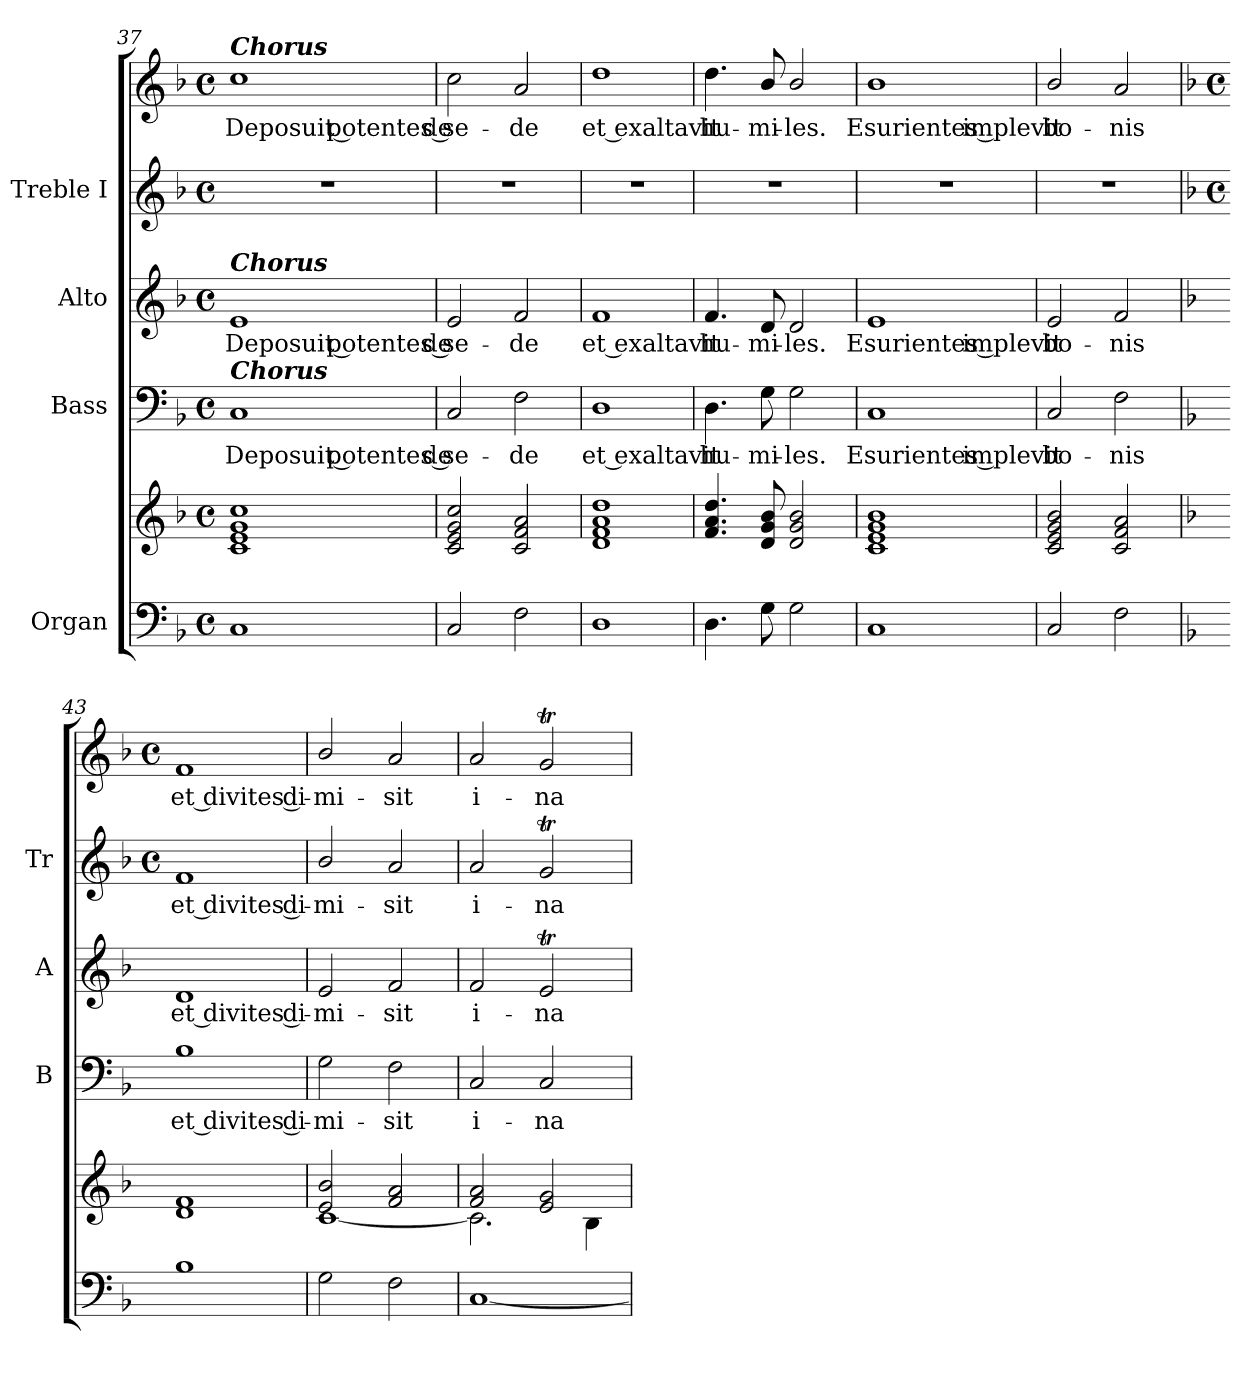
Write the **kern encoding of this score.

**kern	**kern	**kern	**text	**kern	**text	**kern	**text	**kern	**text
*part4	*part4	*part3	*part3	*part2	*part2	*part1	*part1	*part1	*part1
*staff6	*staff5	*staff4	*staff4	*staff3	*staff3	*staff2	*staff2	*staff1	*staff1
*I"Organ	*	*I"Bass	*	*I"Alto	*	*I"Treble I	*	*	*
*	*	*I'B	*	*I'A	*	*I'Tr	*	*	*
*clefF4	*clefG2	*clefF4	*	*clefG2	*	*clefG2	*	*clefG2	*
*k[b-]	*k[b-]	*k[b-]	*	*k[b-]	*	*k[b-]	*	*k[b-]	*
*F:	*F:	*F:	*	*F:	*	*F:	*	*F:	*
*M4/4	*M4/4	*M4/4	*	*M4/4	*	*M4/4	*	*M4/4	*
*met(c)	*met(c)	*met(c)	*	*met(c)	*	*met(c)	*	*met(c)	*
=37	=37	=37	=37	=37	=37	=37	=37	=37	=37
*	*^	*	*	*	*	*	*	*	*
!	!	!	!	!	!	!	!	!	!LO:TX:a:Bi:t=Chorus	!
!	!	!	!	!	!LO:TX:a:Bi:t=Chorus	!	!	!	!	!
!	!	!	!LO:TX:a:Bi:t=Chorus	!	!	!	!	!	!	!
!	!	!	!	!LO:LY:b	!	!LO:LY:b	!	!	!	!LO:LY:b
1C	1c/ 1e/ 1g/ 1cc/	1ryy	1C	Deposuit potentes de	1e	Deposuit potentes de	1r	.	1cc	Deposuit potentes de
=38	=38	=38	=38	=38	=38	=38	=38	=38	=38	=38
!	!	!	!	!LO:LY:b	!	!LO:LY:b	!	!	!	!LO:LY:b
2C	2c/ 2e/ 2g/ 2cc/	1ryy	2C	se-	2e	se-	1r	.	2cc	se-
!	!	!	!	!LO:LY:b	!	!LO:LY:b	!	!	!	!LO:LY:b
2F	2c/ 2f/ 2a/	.	2F	-de	2f	-de	.	.	2a	-de
=39	=39	=39	=39	=39	=39	=39	=39	=39	=39	=39
!	!	!	!	!LO:LY:b	!	!LO:LY:b	!	!	!	!LO:LY:b
1D	1d/ 1f/ 1a/ 1dd/	1ryy	1D	et exaltavit	1f	et exaltavit	1r	.	1dd	et exaltavit
=40	=40	=40	=40	=40	=40	=40	=40	=40	=40	=40
!	!	!	!	!LO:LY:b	!	!LO:LY:b	!	!	!	!LO:LY:b
4.D	4.f/ 4.a/ 4.dd/	1ryy	4.D	hu-	4.f	hu-	1r	.	4.dd	hu-
!	!	!	!	!LO:LY:b	!	!LO:LY:b	!	!	!	!LO:LY:b
8G	8d/ 8g/ 8b-/	.	8G	-mi-	8d/	-mi-	.	.	8b-/	-mi-
!	!	!	!	!LO:LY:b	!	!LO:LY:b	!	!	!	!LO:LY:b
2G	2d/ 2g/ 2b-/	.	2G	-les.	2d/	-les.	.	.	2b-/	-les.
=41	=41	=41	=41	=41	=41	=41	=41	=41	=41	=41
!	!	!	!	!LO:LY:b	!	!LO:LY:b	!	!	!	!LO:LY:b
1C	1c/ 1e/ 1g/ 1b-/	1ryy	1C	Esurientes implevit	1e	Esurientes implevit	1r	.	1b-	Esurientes implevit
=42	=42	=42	=42	=42	=42	=42	=42	=42	=42	=42
!	!	!	!	!LO:LY:b	!	!LO:LY:b	!	!	!	!LO:LY:b
2C	2c/ 2e/ 2g/ 2b-/	1ryy	2C	bo-	2e/	bo-	1r	.	2b-/	bo-
!	!	!	!	!LO:LY:b	!	!LO:LY:b	!	!	!	!LO:LY:b
2F	2c/ 2f/ 2a/	.	2F	-nis	2f	-nis	.	.	2a	-nis
!!LO:LB:g=z
=43	=43	=43	=43	=43	=43	=43	=43	=43	=43	=43
*	*	*	*	*	*	*	*k[b-]	*	*k[b-]	*
*	*	*	*	*	*	*	*F:	*	*F:	*
*	*	*	*	*	*	*	*M4/4	*	*M4/4	*
*	*	*	*	*	*	*	*met(c)	*	*met(c)	*
!	!	!	!	!LO:LY:b	!	!LO:LY:b	!	!LO:LY:b	!	!LO:LY:b
1B-	1d/ 1f/	1ryy	1B-	et divites di-	1d	et divites di-	1f	et divites di-	1f	et divites di-
=44	=44	=44	=44	=44	=44	=44	=44	=44	=44	=44
!	!	!	!	!LO:LY:b	!	!LO:LY:b	!	!LO:LY:b	!	!LO:LY:b
2G	2e/ 2b-/	[1c\	2G	-mi-	2e/	-mi-	2b-/	-mi-	2b-/	-mi-
!	!	!	!	!LO:LY:b	!	!LO:LY:b	!	!LO:LY:b	!	!LO:LY:b
2F	2f/ 2a/	.	2F	-sit	2f	-sit	2a	-sit	2a	-sit
=45	=45	=45	=45	=45	=45	=45	=45	=45	=45	=45
!	!	!	!	!LO:LY:b	!	!LO:LY:b	!	!LO:LY:b	!	!LO:LY:b
[1C	2f/ 2a/	2.c\]	2C	i-	2f	i-	2a	i-	2a	i-
!	!	!	!	!LO:LY:b	!	!LO:LY:b	!	!LO:LY:b	!	!LO:LY:b
.	2e/ 2g/	.	2C	-na-	2et	-na-	2gT	-na-	2gT	-na-
.	.	4B-\	.	.	.	.	.	.	.	.
*	*v	*v	*	*	*	*	*	*	*	*
=	=	=	=	=	=	=	=	=	=
*-	*-	*-	*-	*-	*-	*-	*-	*-	*-
